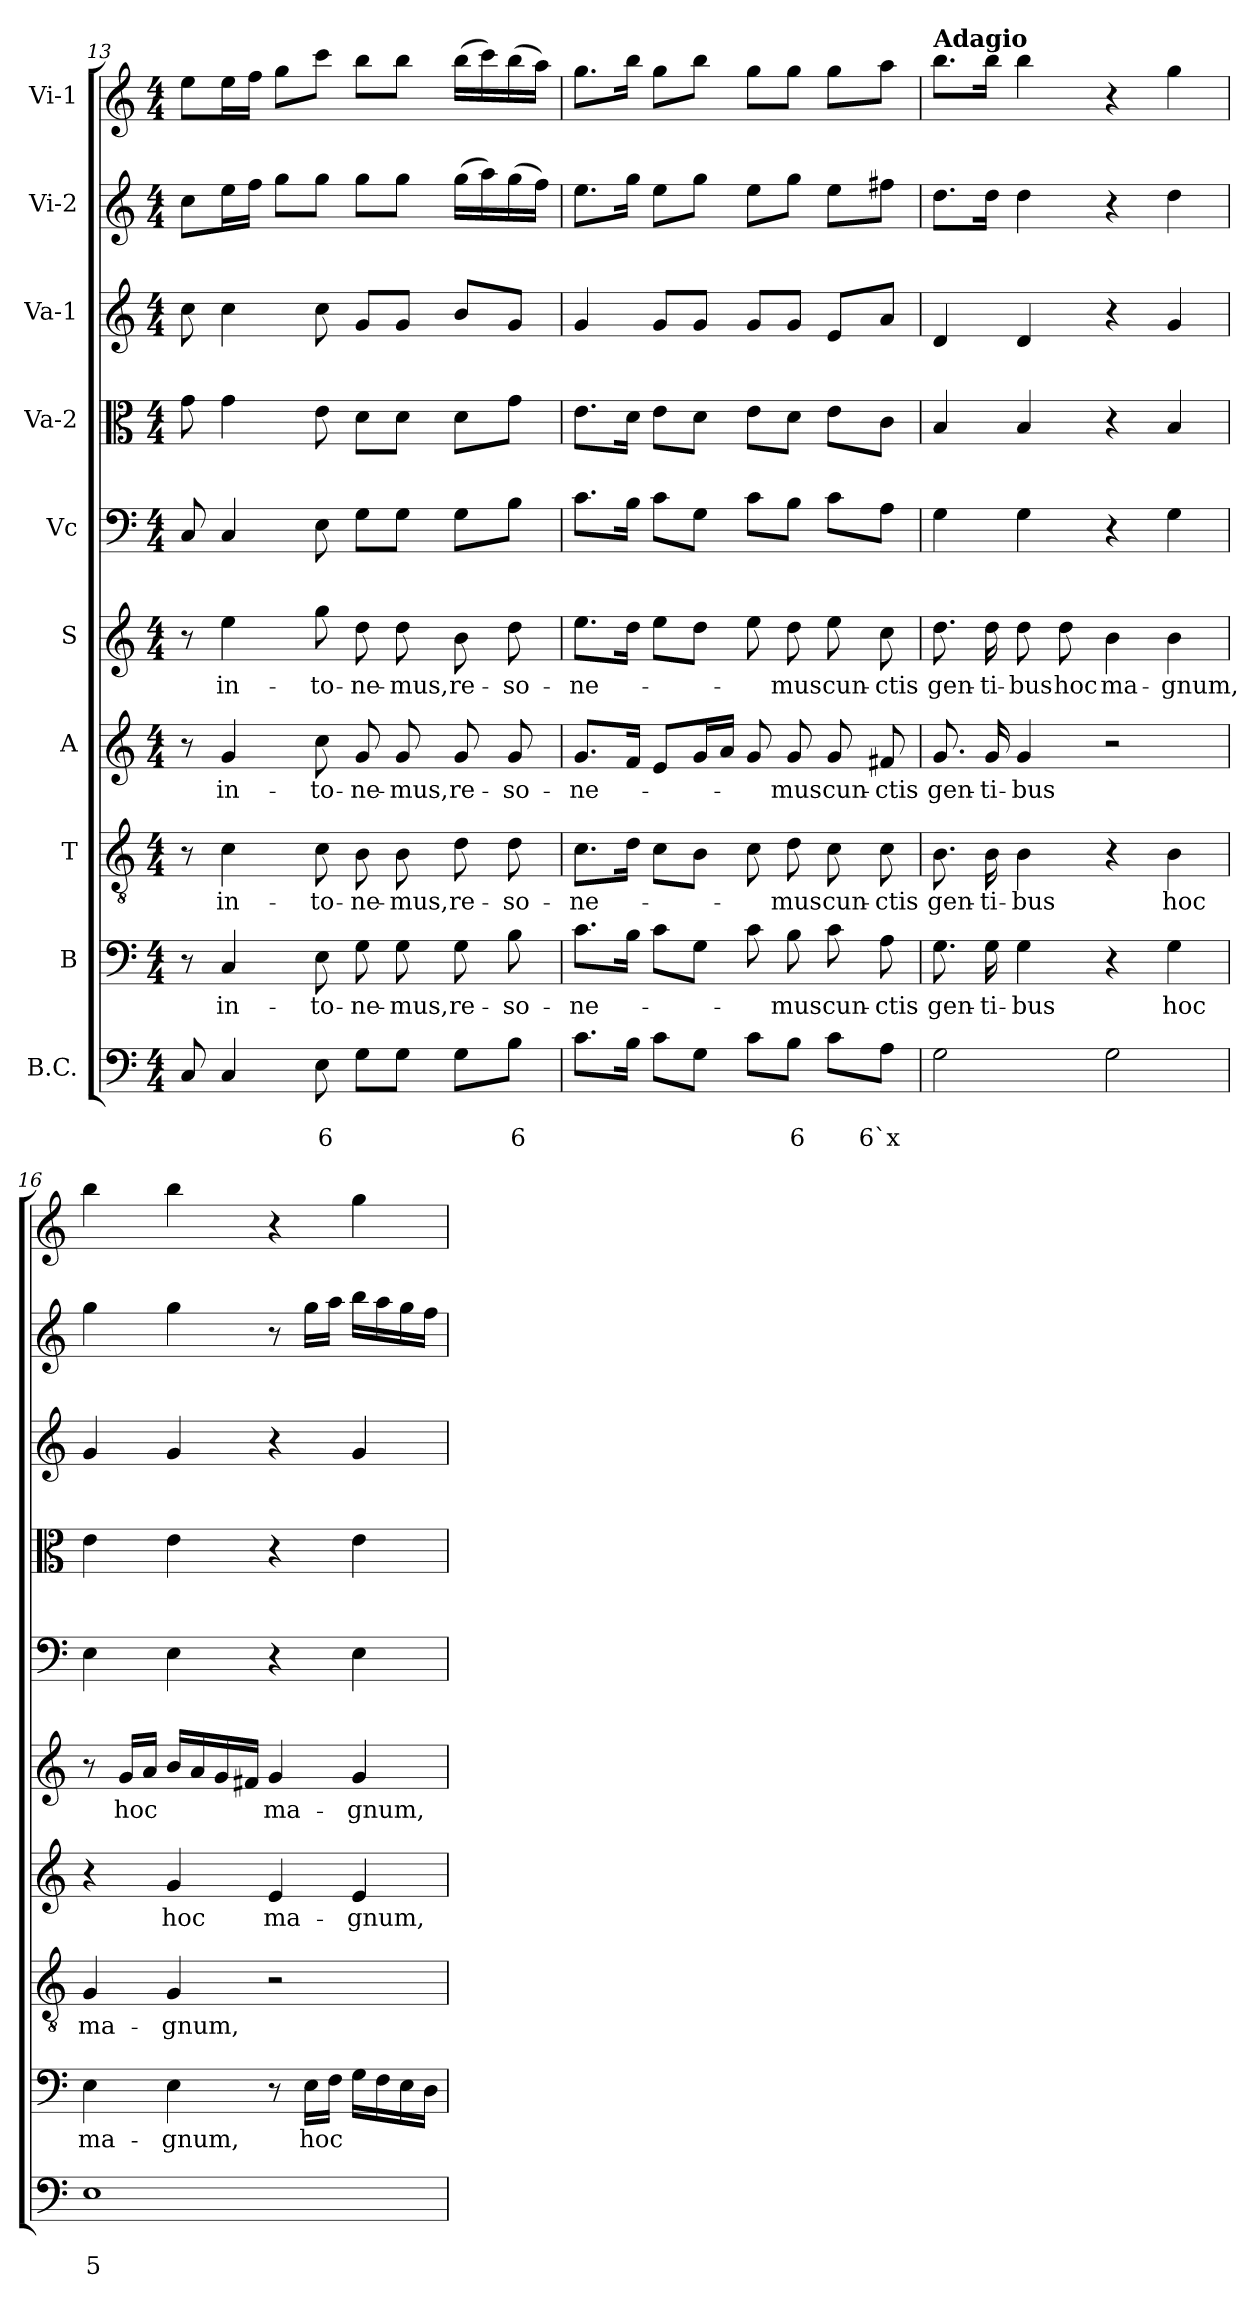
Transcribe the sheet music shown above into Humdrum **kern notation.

**kern	**text	**text	**kern	**text	**kern	**text	**kern	**text	**kern	**text	**kern	**kern	**kern	**kern	**kern
*part10	*part10	*part10	*part9	*part9	*part8	*part8	*part7	*part7	*part6	*part6	*part5	*part4	*part3	*part2	*part1
*staff10	*staff10	*staff10	*staff9	*staff9	*staff8	*staff8	*staff7	*staff7	*staff6	*staff6	*staff5	*staff4	*staff3	*staff2	*staff1
*I"B.C.	*	*	*I"B	*	*I"T	*	*I"A	*	*I"S	*	*I"Vc	*I"Va-2	*I"Va-1	*I"Vi-2	*I"Vi-1
*clefF4	*	*	*clefF4	*	*clefGv2	*	*clefG2	*	*clefG2	*	*clefF4	*clefC3	*clefG2	*clefG2	*clefG2
*k[]	*	*	*k[]	*	*k[]	*	*k[]	*	*k[]	*	*k[]	*k[]	*k[]	*k[]	*k[]
*C:	*	*	*C:	*	*C:	*	*C:	*	*C:	*	*C:	*C:	*C:	*C:	*C:
*M4/4	*	*	*M4/4	*	*M4/4	*	*M4/4	*	*M4/4	*	*M4/4	*M4/4	*M4/4	*M4/4	*M4/4
=13	=13	=13	=13	=13	=13	=13	=13	=13	=13	=13	=13	=13	=13	=13	=13
8C/	.	.	8r	.	8r	.	8r	.	8r	.	8C/	8g\	8cc\	8cc\L	8ee\L
!	!	!	!	!LO:LY:b	!	!LO:LY:b	!	!LO:LY:b	!	!LO:LY:b	!	!	!	!	!
4C/	.	.	4C/	in-	4c\	in-	4g/	in-	4ee\	in-	4C/	4g\	4cc\	16ee\L	16ee\L
.	.	.	.	.	.	.	.	.	.	.	.	.	.	16ff\JJ	16ff\JJ
.	.	.	.	.	.	.	.	.	.	.	.	.	.	8gg\L	8gg\L
!	!	!LO:LY:b	!	!LO:LY:b	!	!LO:LY:b	!	!LO:LY:b	!	!LO:LY:b	!	!	!	!	!
8E\	.	6	8E\	-to-	8c\	-to-	8cc\	-to-	8gg\	-to-	8E\	8e\	8cc\	8gg\J	8ccc\J
!	!	!	!	!LO:LY:b	!	!LO:LY:b	!	!LO:LY:b	!	!LO:LY:b	!	!	!	!	!
8G\L	.	.	8G\	-ne-	8B\	-ne-	8g/	-ne-	8dd\	-ne-	8G\L	8d\L	8g/L	8gg\L	8bb\L
!	!	!	!	!LO:LY:b	!	!LO:LY:b	!	!LO:LY:b	!	!LO:LY:b	!	!	!	!	!
8G\J	.	.	8G\	-mus,	8B\	-mus,	8g/	-mus,	8dd\	-mus,	8G\J	8d\J	8g/J	8gg\J	8bb\J
!	!	!	!	!LO:LY:b	!	!LO:LY:b	!	!LO:LY:b	!	!LO:LY:b	!	!	!	!	!
8G\L	.	.	8G\	re-	8d\	re-	8g/	re-	8b\	re-	8G\L	8d\L	8b/L	(>16gg\LL	(>16bb\LL
.	.	.	.	.	.	.	.	.	.	.	.	.	.	16aa\)	16ccc\)
!	!	!LO:LY:b	!	!LO:LY:b	!	!LO:LY:b	!	!LO:LY:b	!	!LO:LY:b	!	!	!	!	!
8B\J	.	6	8B\	-so-	8d\	-so-	8g/	-so-	8dd\	-so-	8B\J	8g\J	8g/J	(>16gg\	(>16bb\
.	.	.	.	.	.	.	.	.	.	.	.	.	.	16ff\JJ)	16aa\JJ)
=14	=14	=14	=14	=14	=14	=14	=14	=14	=14	=14	=14	=14	=14	=14	=14
!	!	!	!	!LO:LY:b	!	!LO:LY:b	!	!LO:LY:b	!	!LO:LY:b	!	!	!	!	!
8.c\L	.	.	8.c\L	-ne-	8.c\L	-ne-	8.g/L	-ne-	8.ee\L	-ne-	8.c\L	8.e\L	4g/	8.ee\L	8.gg\L
16B\Jk	.	.	16B\Jk	.	16d\Jk	.	16f/Jk	.	16dd\Jk	.	16B\Jk	16d\Jk	.	16gg\Jk	16bb\Jk
8c\L	.	.	8c\L	.	8c\L	.	8e/L	.	8ee\L	.	8c\L	8e\L	8g/L	8ee\L	8gg\L
8G\J	.	.	8G\J	.	8B\J	.	16g/L	.	8dd\J	.	8G\J	8d\J	8g/J	8gg\J	8bb\J
.	.	.	.	.	.	.	16a/JJ	.	.	.	.	.	.	.	.
8c\L	.	.	8c\	.	8c\	.	8g/	.	8ee\	.	8c\L	8e\L	8g/L	8ee\L	8gg\L
!	!	!LO:LY:b	!	!LO:LY:b	!	!LO:LY:b	!	!LO:LY:b	!	!LO:LY:b	!	!	!	!	!
8B\J	.	6	8B\	-mus	8d\	-mus	8g/	-mus	8dd\	-mus	8B\J	8d\J	8g/J	8gg\J	8gg\J
!	!	!	!	!LO:LY:b	!	!LO:LY:b	!	!LO:LY:b	!	!LO:LY:b	!	!	!	!	!
8c\L	.	.	8c\	cun-	8c\	cun-	8g/	cun-	8ee\	cun-	8c\L	8e\L	8e/L	8ee\L	8gg\L
!	!	!LO:LY:b	!	!LO:LY:b	!	!LO:LY:b	!	!LO:LY:b	!	!LO:LY:b	!	!	!	!	!
8A\J	.	6`x	8A\	-ctis	8c\	-ctis	8f#X/	-ctis	8cc\	-ctis	8A\J	8c\J	8a/J	8ff#X\J	8aa\J
=15	=15	=15	=15	=15	=15	=15	=15	=15	=15	=15	=15	=15	=15	=15	=15
!	!	!	!	!	!	!	!	!	!	!	!	!	!	!	!LO:TX:a:B:t=Adagio
!	!	!	!	!LO:LY:b	!	!LO:LY:b	!	!LO:LY:b	!	!LO:LY:b	!	!	!	!	!
2G\	.	.	8.G\	gen-	8.B\	gen-	8.g/	gen-	8.dd\	gen-	4G\	4B/	4d/	8.dd\L	8.bb\L
!	!	!	!	!LO:LY:b	!	!LO:LY:b	!	!LO:LY:b	!	!LO:LY:b	!	!	!	!	!
.	.	.	16G\	-ti-	16B\	-ti-	16g/	-ti-	16dd\	-ti-	.	.	.	16dd\Jk	16bb\Jk
!	!	!	!	!LO:LY:b	!	!LO:LY:b	!	!LO:LY:b	!	!LO:LY:b	!	!	!	!	!
.	.	.	4G\	-bus	4B\	-bus	4g/	-bus	8dd\	-bus	4G\	4B/	4d/	4dd\	4bb\
!	!	!	!	!	!	!	!	!	!	!LO:LY:b	!	!	!	!	!
.	.	.	.	.	.	.	.	.	8dd\	hoc	.	.	.	.	.
!	!	!	!	!	!	!	!	!	!	!LO:LY:b	!	!	!	!	!
2G\	.	.	4r	.	4r	.	2r	.	4b\	ma-	4r	4r	4r	4r	4r
!	!	!	!	!LO:LY:b	!	!LO:LY:b	!	!	!	!LO:LY:b	!	!	!	!	!
.	.	.	4G\	hoc	4B\	hoc	.	.	4b\	-gnum,	4G\	4B/	4g/	4dd\	4gg\
!!LO:PB:g=z
=16	=16	=16	=16	=16	=16	=16	=16	=16	=16	=16	=16	=16	=16	=16	=16
!	!	!LO:LY:b	!	!LO:LY:b	!	!LO:LY:b	!	!	!	!	!	!	!	!	!
1E	.	5	4E\	ma-	4G/	ma-	4r	.	8r	.	4E\	4e\	4g/	4gg\	4bb\
!	!	!	!	!	!	!	!	!	!	!LO:LY:b	!	!	!	!	!
.	.	.	.	.	.	.	.	.	16g/LL	hoc	.	.	.	.	.
.	.	.	.	.	.	.	.	.	16a/JJ	.	.	.	.	.	.
!	!	!	!	!LO:LY:b	!	!LO:LY:b	!	!LO:LY:b	!	!	!	!	!	!	!
.	.	.	4E\	-gnum,	4G/	-gnum,	4g/	hoc	16b/LL	.	4E\	4e\	4g/	4gg\	4bb\
.	.	.	.	.	.	.	.	.	16a/	.	.	.	.	.	.
.	.	.	.	.	.	.	.	.	16g/	.	.	.	.	.	.
.	.	.	.	.	.	.	.	.	16f#X/JJ	.	.	.	.	.	.
!	!	!	!	!	!	!	!	!LO:LY:b	!	!LO:LY:b	!	!	!	!	!
.	.	.	8r	.	2r	.	4e/	ma-	4g/	ma-	4r	4r	4r	8r	4r
!	!	!	!	!LO:LY:b	!	!	!	!	!	!	!	!	!	!	!
.	.	.	16E\LL	hoc	.	.	.	.	.	.	.	.	.	16gg\LL	.
.	.	.	16F\JJ	.	.	.	.	.	.	.	.	.	.	16aa\JJ	.
!	!	!	!	!	!	!	!	!LO:LY:b	!	!LO:LY:b	!	!	!	!	!
.	.	.	16G\LL	.	.	.	4e/	-gnum,	4g/	-gnum,	4E\	4e\	4g/	16bb\LL	4gg\
.	.	.	16F\	.	.	.	.	.	.	.	.	.	.	16aa\	.
.	.	.	16E\	.	.	.	.	.	.	.	.	.	.	16gg\	.
.	.	.	16D\JJ	.	.	.	.	.	.	.	.	.	.	16ff\JJ	.
=	=	=	=	=	=	=	=	=	=	=	=	=	=	=	=
*-	*-	*-	*-	*-	*-	*-	*-	*-	*-	*-	*-	*-	*-	*-	*-
